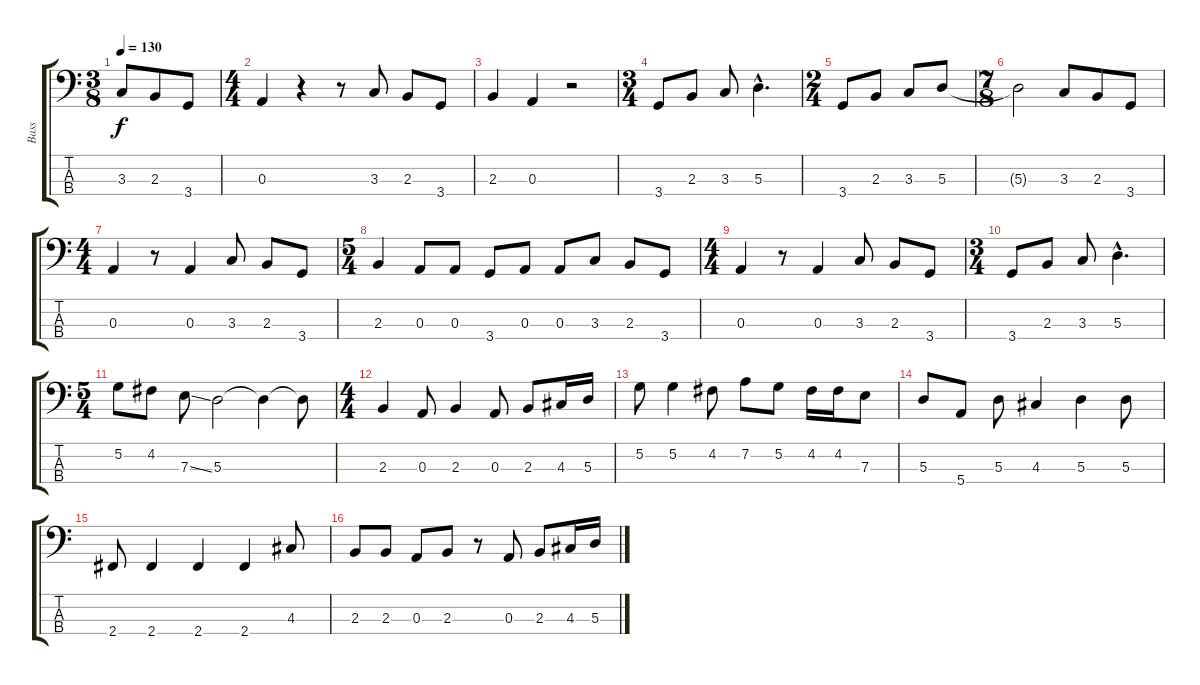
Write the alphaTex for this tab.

\track ("Bass" "Bass") {instrument electricbassfinger}
\staff {score tabs}
\tuning (G2 D2 A1 E1) {hide}
\ts (3 8)
\tempo 130
\clef f4
\ks c
3.3.8{dy f instrument electricbassfinger} 2.3.8 3.4.8 |
\ts (4 4)
0.3.4 r.4 r.8 3.3.8 2.3.8 3.4.8 |
2.3.4 0.3.4 r.2 |
\ts (3 4)
3.4.8 2.3.8 3.3.8 5.3{hac}.4{d} |
\ts (2 4)
3.4.8 2.3.8 3.3.8 5.3.8 |
\ts (7 8)
5.3{t}.2 3.3.8 2.3.8 3.4.8 |
\ts (4 4)
0.3.4 r.8 0.3.4 3.3.8 2.3.8 3.4.8 |
\ts (5 4)
2.3.4 0.3.8 0.3.8 3.4.8 0.3.8 0.3.8 3.3.8 2.3.8 3.4.8 |
\ts (4 4)
0.3.4 r.8 0.3.4 3.3.8 2.3.8 3.4.8 |
\ts (3 4)
3.4.8 2.3.8 3.3.8 5.3{hac}.4{d} |
\ts (5 4)
5.2.8 4.2.8 7.3{ss}.8 5.3.2 5.3{t}.4 5.3{t}.8 |
\ts (4 4)
2.3.4 0.3.8 2.3.4 0.3.8 2.3.8 4.3.16 5.3.16 |
5.2.8 5.2.4 4.2.8 7.2.8 5.2.8 4.2.16 4.2.16 7.3.8 |
5.3.8 5.4.8 5.3.8 4.3.4 5.3.4 5.3.8 |
2.4.8 2.4.4 2.4.4 2.4.4 4.3.8 |
2.3.8 2.3.8 0.3.8 2.3.8 r.8 0.3.8 2.3.8 4.3.16 5.3.16
